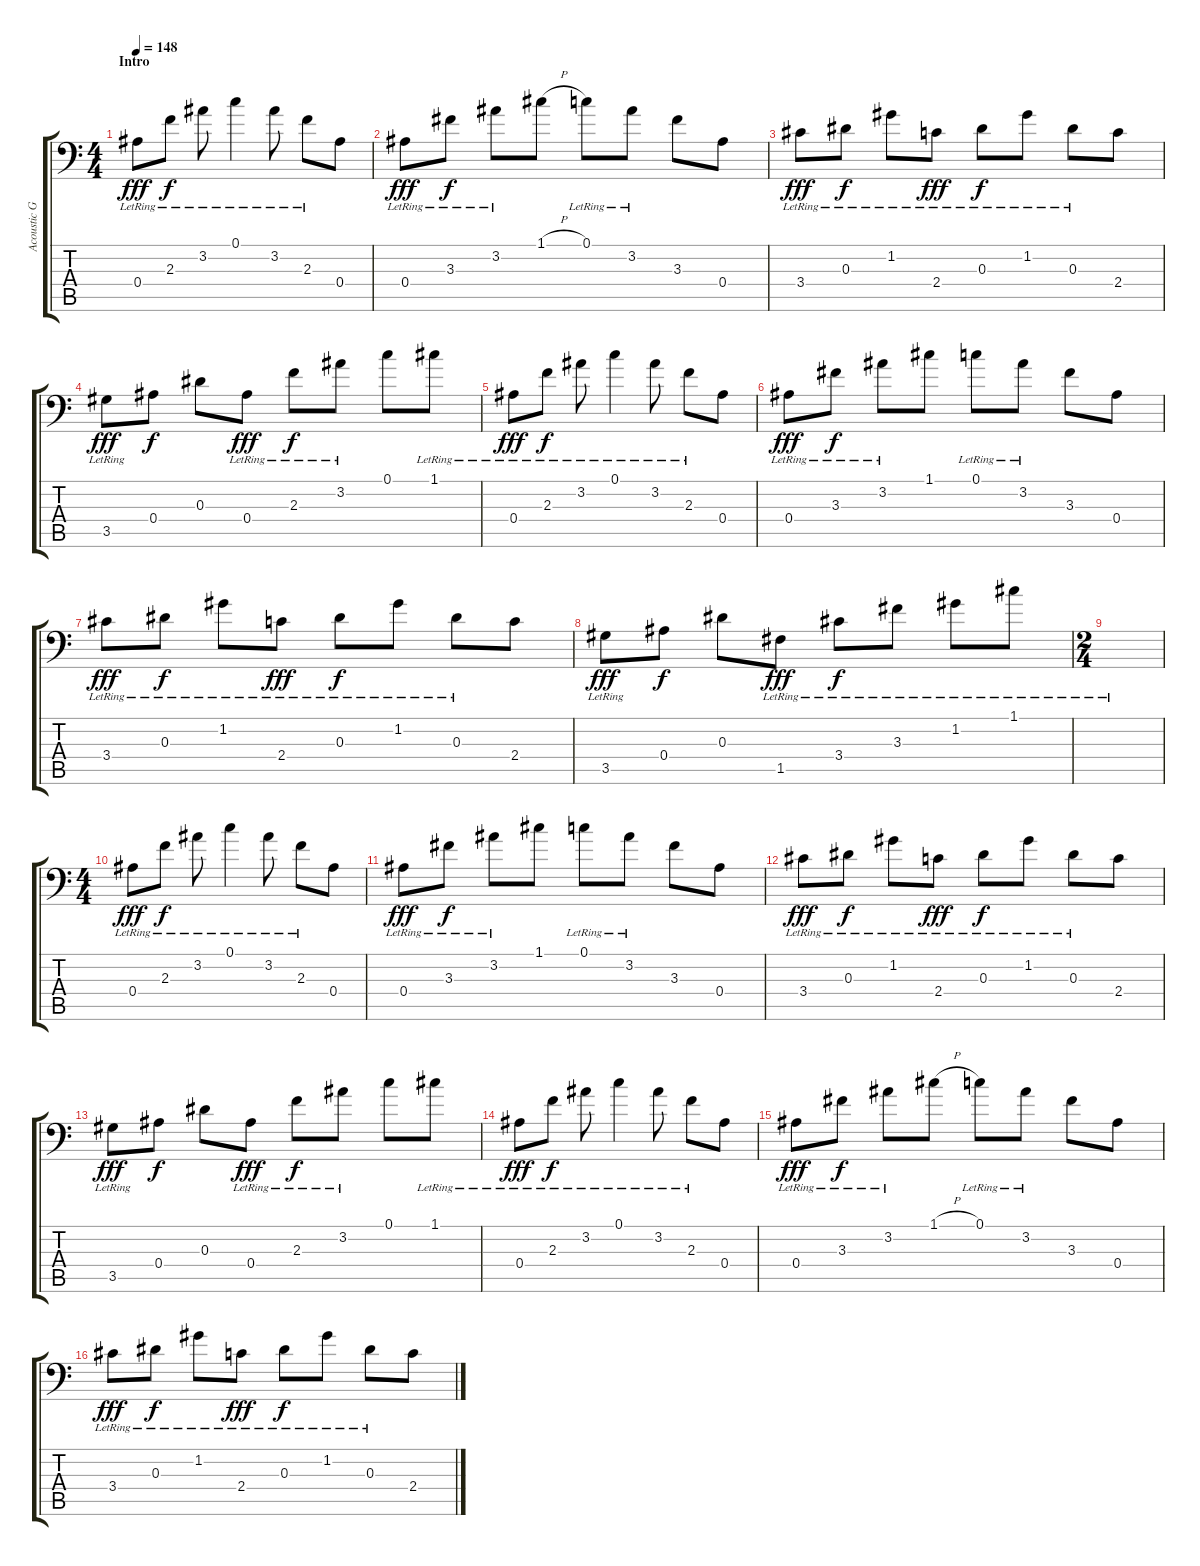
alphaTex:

\track ("Acoustic Guitar" "Acoustic G") {instrument acousticguitarsteel}
\staff {score tabs}
\tuning (C4 G3 Eb3 Bb2 F2 Bb1) {hide}
\ts (4 4)
\section ("" "Intro")
\tempo 148
\clef f4
\ks c
0.4{lr}.8{dy fff instrument acousticguitarsteel} 2.3{lr}.8{dy f} 3.2{lr}.8 0.1{lr}.4 3.2{lr}.8 2.3{lr}.8 0.4.8 |
0.4{lr}.8{dy fff} 3.3{lr}.8{dy f} 3.2{lr}.8 1.1{h}.8 0.1{lr}.8 3.2{lr}.8 3.3.8 0.4.8 |
3.4{lr}.8{dy fff} 0.3{lr}.8{dy f} 1.2{lr}.8 2.4{lr}.8{dy fff} 0.3{lr}.8{dy f} 1.2{lr}.8 0.3{lr}.8 2.4.8 |
3.5{lr}.8{dy fff} 0.4.8{dy f} 0.3.8 0.4{lr}.8{dy fff} 2.3{lr}.8{dy f} 3.2{lr}.8 0.1.8 1.1{lr}.8 |
0.4{lr}.8{dy fff} 2.3{lr}.8{dy f} 3.2{lr}.8 0.1{lr}.4 3.2{lr}.8 2.3{lr}.8 0.4.8 |
0.4{lr}.8{dy fff} 3.3{lr}.8{dy f} 3.2{lr}.8 1.1.8 0.1{lr}.8 3.2{lr}.8 3.3.8 0.4.8 |
3.4{lr}.8{dy fff} 0.3{lr}.8{dy f} 1.2{lr}.8 2.4{lr}.8{dy fff} 0.3{lr}.8{dy f} 1.2{lr}.8 0.3{lr}.8 2.4.8 |
3.5{lr}.8{dy fff} 0.4.8{dy f} 0.3.8 1.5{lr}.8{dy fff} 3.4{lr}.8{dy f} 3.3{lr}.8 1.2{lr}.8 1.1{lr}.8 |
\ts (2 4)
|
\ts (4 4)
0.4{lr}.8{dy fff} 2.3{lr}.8{dy f} 3.2{lr}.8 0.1{lr}.4 3.2{lr}.8 2.3{lr}.8 0.4.8 |
0.4{lr}.8{dy fff} 3.3{lr}.8{dy f} 3.2{lr}.8 1.1.8 0.1{lr}.8 3.2{lr}.8 3.3.8 0.4.8 |
3.4{lr}.8{dy fff} 0.3{lr}.8{dy f} 1.2{lr}.8 2.4{lr}.8{dy fff} 0.3{lr}.8{dy f} 1.2{lr}.8 0.3{lr}.8 2.4.8 |
3.5{lr}.8{dy fff} 0.4.8{dy f} 0.3.8 0.4{lr}.8{dy fff} 2.3{lr}.8{dy f} 3.2{lr}.8 0.1.8 1.1{lr}.8 |
0.4{lr}.8{dy fff} 2.3{lr}.8{dy f} 3.2{lr}.8 0.1{lr}.4 3.2{lr}.8 2.3{lr}.8 0.4.8 |
0.4{lr}.8{dy fff} 3.3{lr}.8{dy f} 3.2{lr}.8 1.1{h}.8 0.1{lr}.8 3.2{lr}.8 3.3.8 0.4.8 |
3.4{lr}.8{dy fff} 0.3{lr}.8{dy f} 1.2{lr}.8 2.4{lr}.8{dy fff} 0.3{lr}.8{dy f} 1.2{lr}.8 0.3{lr}.8 2.4.8
